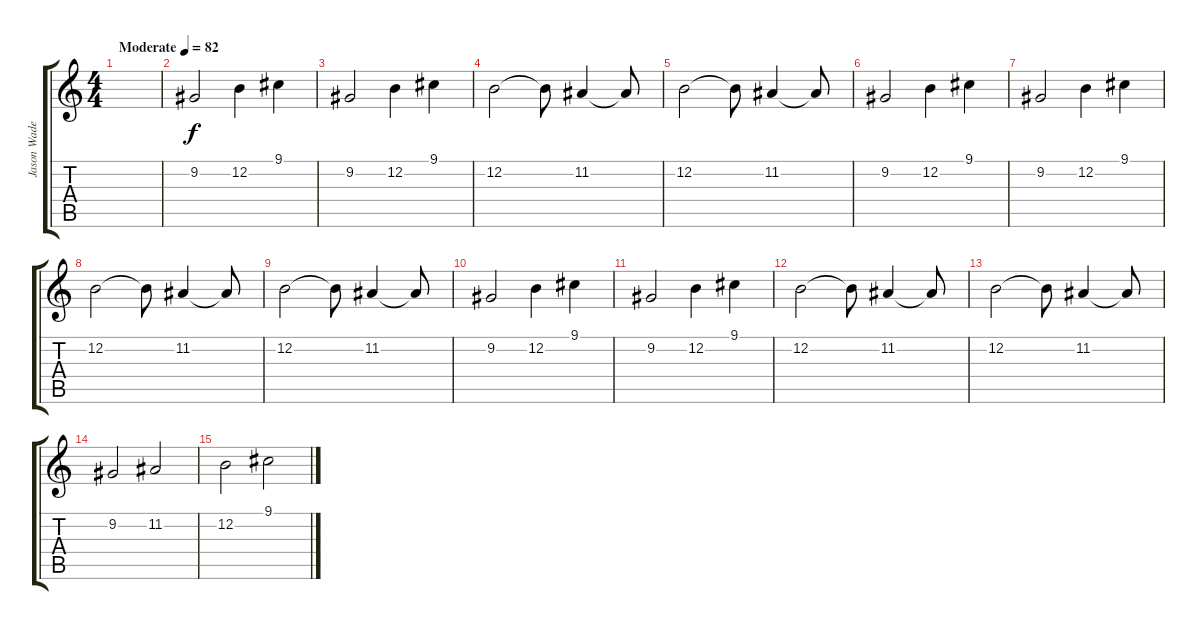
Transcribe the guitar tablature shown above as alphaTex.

\track ("Jason Wade [Piano 2]" "Jason Wade") {instrument brightacousticpiano}
\staff {score tabs}
\tuning (E4 B3 G3 D3 A2 E2) {hide}
\ts (4 4)
\tempo (82 "Moderate")
\clef g2
\ks c
|
9.2.2 12.2.4 9.1.4 |
9.2.2 12.2.4 9.1.4 |
12.2.2 12.2{t}.8 11.2.4 11.2{t}.8 |
12.2.2 12.2{t}.8 11.2.4 11.2{t}.8 |
9.2.2 12.2.4 9.1.4 |
9.2.2 12.2.4 9.1.4 |
12.2.2 12.2{t}.8 11.2.4 11.2{t}.8 |
12.2.2 12.2{t}.8 11.2.4 11.2{t}.8 |
9.2.2 12.2.4 9.1.4 |
9.2.2 12.2.4 9.1.4 |
12.2.2 12.2{t}.8 11.2.4 11.2{t}.8 |
12.2.2 12.2{t}.8 11.2.4 11.2{t}.8 |
9.2.2 11.2.2 |
12.2.2 9.1.2
